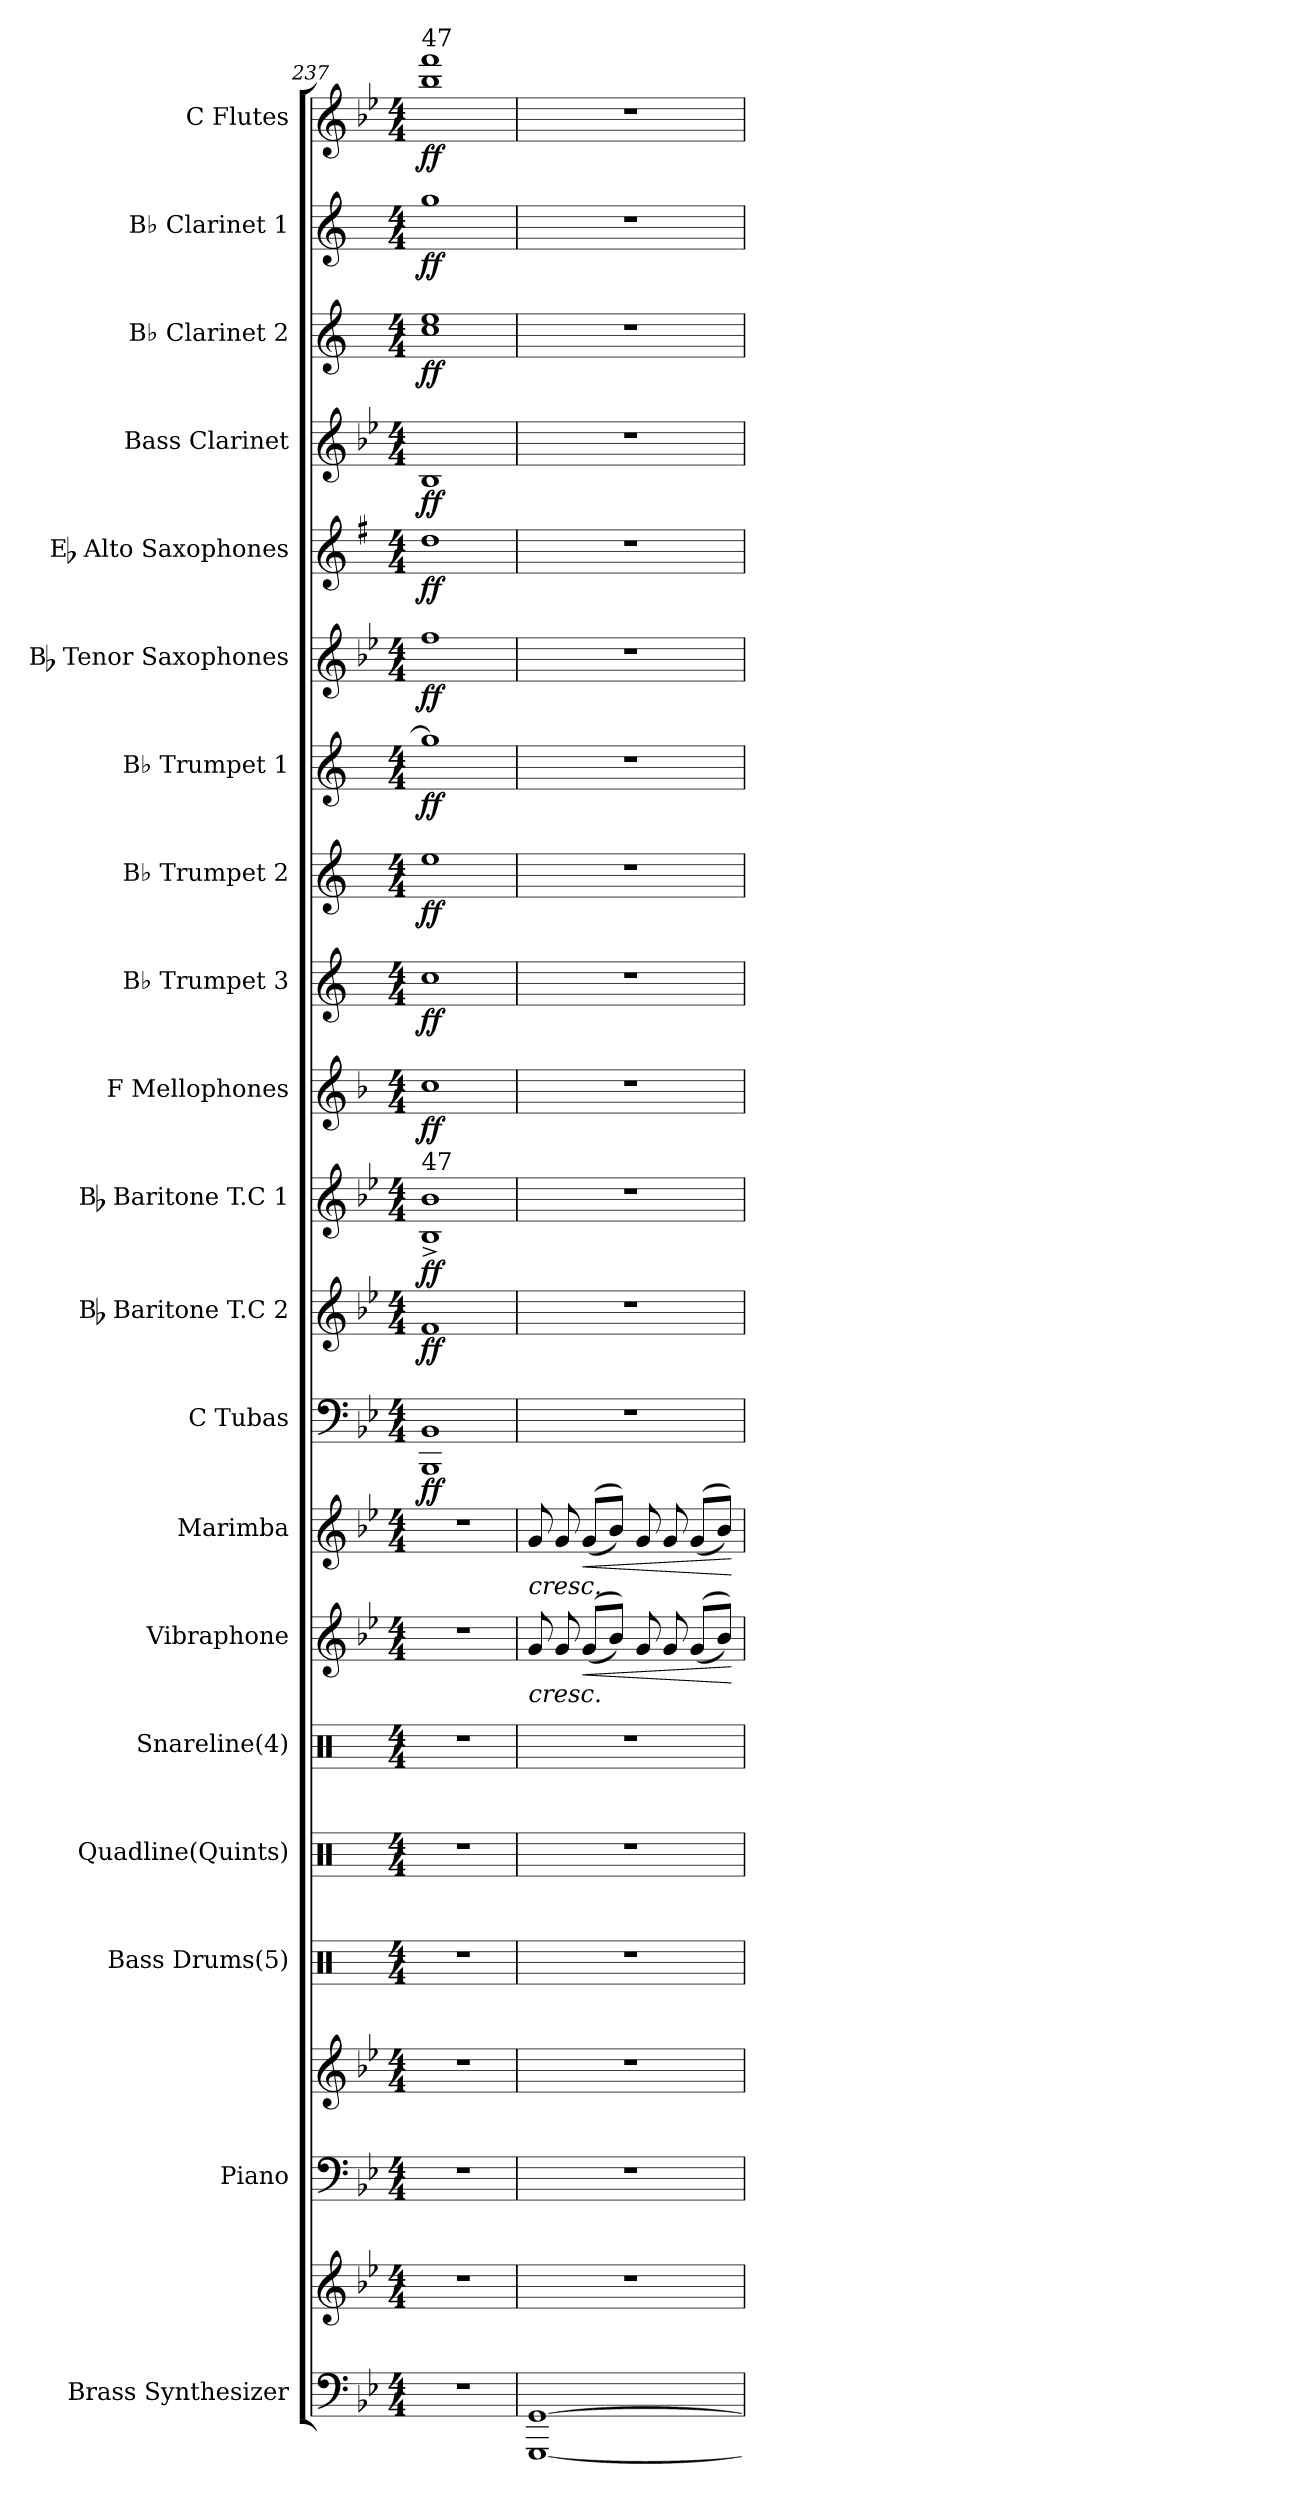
**kern	**kern	**kern	**kern	**kern	**kern	**kern	**kern	**dynam	**kern	**dynam	**kern	**dynam	**kern	**dynam	**kern	**dynam	**kern	**dynam	**kern	**dynam	**kern	**dynam	**kern	**dynam	**kern	**dynam	**kern	**dynam	**kern	**dynam	**kern	**dynam	**kern	**dynam	**kern	**dynam
*part20	*part20	*part19	*part19	*part18	*part17	*part16	*part15	*part15	*part14	*part14	*part13	*part13	*part12	*part12	*part11	*part11	*part10	*part10	*part9	*part9	*part8	*part8	*part7	*part7	*part6	*part6	*part5	*part5	*part4	*part4	*part3	*part3	*part2	*part2	*part1	*part1
*staff22	*staff21	*staff20	*staff19	*staff18	*staff17	*staff16	*staff15	*staff15	*staff14	*staff14	*staff13	*staff13	*staff12	*staff12	*staff11	*staff11	*staff10	*staff10	*staff9	*staff9	*staff8	*staff8	*staff7	*staff7	*staff6	*staff6	*staff5	*staff5	*staff4	*staff4	*staff3	*staff3	*staff2	*staff2	*staff1	*staff1
*I"Brass Synthesizer	*	*I"Piano	*	*I"Bass Drums(5)	*I"Quadline(Quints)	*I"Snareline(4)	*I"Vibraphone	*	*I"Marimba	*	*I"C Tubas	*	*I"Bb Baritone T.C 2	*	*I"Bb Baritone T.C 1	*	*I"F Mellophones	*	*I"B♭ Trumpet 3	*	*I"B♭ Trumpet 2	*	*I"B♭ Trumpet 1	*	*I"Bb Tenor Saxophones	*	*I"Eb Alto Saxophones	*	*I"Bass Clarinet	*	*I"B♭ Clarinet 2	*	*I"B♭ Clarinet 1	*	*I"C Flutes	*
*I'Synth.	*	*I'Pno.	*	*I'BD	*	*	*	*	*I'Marimba	*	*I'Tubas	*	*I'Baritone T.C 2	*	*I'Baritone T.C 1	*	*I'Mello	*	*I'B♭ Tpt. 3	*	*I'B♭ Tpt. 2	*	*I'B♭ Tpt. 1	*	*I'Tenor Saxes	*	*I'Alto Saxes	*	*I'B. Cl.	*	*I'B♭ Cl. 2	*	*I'B♭ Cl. 1	*	*I'Flutes	*
*clefF4	*clefG2	*clefF4	*clefG2	*clefX	*clefX	*clefX	*clefG2	*	*clefG2	*	*clefF4	*	*clefG2	*	*clefG2	*	*clefG2	*	*clefG2	*	*clefG2	*	*clefG2	*	*clefG2	*	*clefG2	*	*clefG2	*	*clefG2	*	*clefG2	*	*clefG2	*
*	*	*	*	*	*	*	*	*	*	*	*	*	*ITrd8c14	*	*ITrd8c14	*	*ITrd4c7	*	*ITrd1c2	*	*ITrd1c2	*	*ITrd1c2	*	*ITrd8c14	*	*ITrd5c9	*	*ITrd8c14	*	*ITrd1c2	*	*ITrd1c2	*	*	*
*k[b-e-]	*k[b-e-]	*k[b-e-]	*k[b-e-]	*k[]	*k[]	*k[]	*k[b-e-]	*	*k[b-e-]	*	*k[b-e-]	*	*k[b-e-]	*	*k[b-e-]	*	*k[b-e-]	*	*k[b-e-]	*	*k[b-e-]	*	*k[b-e-]	*	*k[b-e-]	*	*k[b-e-]	*	*k[b-e-]	*	*k[b-e-]	*	*k[b-e-]	*	*k[b-e-]	*
*M4/4	*M4/4	*M4/4	*M4/4	*M4/4	*M4/4	*M4/4	*M4/4	*	*M4/4	*	*M4/4	*	*M4/4	*	*M4/4	*	*M4/4	*	*M4/4	*	*M4/4	*	*M4/4	*	*M4/4	*	*M4/4	*	*M4/4	*	*M4/4	*	*M4/4	*	*M4/4	*
=237	=237	=237	=237	=237	=237	=237	=237	=237	=237	=237	=237	=237	=237	=237	=237	=237	=237	=237	=237	=237	=237	=237	=237	=237	=237	=237	=237	=237	=237	=237	=237	=237	=237	=237	=237	=237
!	!	!	!	!	!	!	!	!	!	!	!	!	!	!	!	!	!	!	!	!	!	!	!	!	!	!	!	!	!	!	!	!	!	!	!LO:TX:a:t=47	!
!	!	!	!	!	!	!	!	!	!	!	!	!	!	!	!LO:TX:a:t=47	!	!	!	!	!	!	!	!	!	!	!	!	!	!	!	!	!	!	!	!	!
!	!	!	!	!	!	!	!	!	!	!	!	!LO:DY:b	!	!LO:DY:b	!	!LO:DY:b	!	!LO:DY:b	!	!LO:DY:b	!	!LO:DY:b	!	!LO:DY:b	!	!LO:DY:b	!	!LO:DY:b	!	!LO:DY:b	!	!LO:DY:b	!	!LO:DY:b	!	!LO:DY:b
1r	1r	1r	1r	1r	1r	1r	1r	.	1r	.	1BBB- 1BB-	ff	1F	ff	1BB-^ 1B-^	ff	1f	ff	1b-	ff	1dd	ff	1ff]	ff	1f	ff	1f	ff	1BB-	ff	1b- 1dd	ff	1ff	ff	1bb- 1fff	ff
=238	=238	=238	=238	=238	=238	=238	=238	=238	=238	=238	=238	=238	=238	=238	=238	=238	=238	=238	=238	=238	=238	=238	=238	=238	=238	=238	=238	=238	=238	=238	=238	=238	=238	=238	=238	=238
!	!	!	!	!	!	!	!	!LO:HP:b	!	!LO:HP:b	!	!	!	!	!	!	!	!	!	!	!	!	!	!	!	!	!	!	!	!	!	!	!	!	!	!
!	!	!	!	!	!	!	!	!LO:DY:n=1:b	!	!	!	!	!	!	!	!	!	!	!	!	!	!	!	!	!	!	!	!	!	!	!	!	!	!	!	!
!	!	!	!	!	!	!	!	!LO:DY:n=2:b	!	!LO:DY:n=1:b	!	!	!	!	!	!	!	!	!	!	!	!	!	!	!	!	!	!	!	!	!	!	!	!	!	!
!	!	!	!	!	!	!	!	!	!	!LO:DY:n=2:b	!	!	!	!	!	!	!	!	!	!	!	!	!	!	!	!	!	!	!	!	!	!	!	!	!	!
[1GGG [1GG	1r	1r	1r	1r	1r	1r	8g/	< mf mf	8g/	< mf mf	1r	.	1r	.	1r	.	1r	.	1r	.	1r	.	1r	.	1r	.	1r	.	1r	.	1r	.	1r	.	1r	.
.	.	.	.	.	.	.	8g/	.	8g/	.	.	.	.	.	.	.	.	.	.	.	.	.	.	.	.	.	.	.	.	.	.	.	.	.	.	.
!	!	!	!	!	!	!	!	!LO:HP:b	!	!LO:HP:b	!	!	!	!	!	!	!	!	!	!	!	!	!	!	!	!	!	!	!	!	!	!	!	!	!	!
.	.	.	.	.	.	.	((8g/L	<	((8g/L	<	.	.	.	.	.	.	.	.	.	.	.	.	.	.	.	.	.	.	.	.	.	.	.	.	.	.
.	.	.	.	.	.	.	8b-/J))	.	8b-/J))	.	.	.	.	.	.	.	.	.	.	.	.	.	.	.	.	.	.	.	.	.	.	.	.	.	.	.
.	.	.	.	.	.	.	8g/	.	8g/	.	.	.	.	.	.	.	.	.	.	.	.	.	.	.	.	.	.	.	.	.	.	.	.	.	.	.
.	.	.	.	.	.	.	8g/	.	8g/	.	.	.	.	.	.	.	.	.	.	.	.	.	.	.	.	.	.	.	.	.	.	.	.	.	.	.
.	.	.	.	.	.	.	((8g/L	.	((8g/L	.	.	.	.	.	.	.	.	.	.	.	.	.	.	.	.	.	.	.	.	.	.	.	.	.	.	.
.	.	.	.	.	.	.	8b-/J))	.	8b-/J))	.	.	.	.	.	.	.	.	.	.	.	.	.	.	.	.	.	.	.	.	.	.	.	.	.	.	.
.	.	.	.	.	.	.	.	[ [	.	[ [	.	.	.	.	.	.	.	.	.	.	.	.	.	.	.	.	.	.	.	.	.	.	.	.	.	.
=	=	=	=	=	=	=	=	=	=	=	=	=	=	=	=	=	=	=	=	=	=	=	=	=	=	=	=	=	=	=	=	=	=	=	=	=
*-	*-	*-	*-	*-	*-	*-	*-	*-	*-	*-	*-	*-	*-	*-	*-	*-	*-	*-	*-	*-	*-	*-	*-	*-	*-	*-	*-	*-	*-	*-	*-	*-	*-	*-	*-	*-
